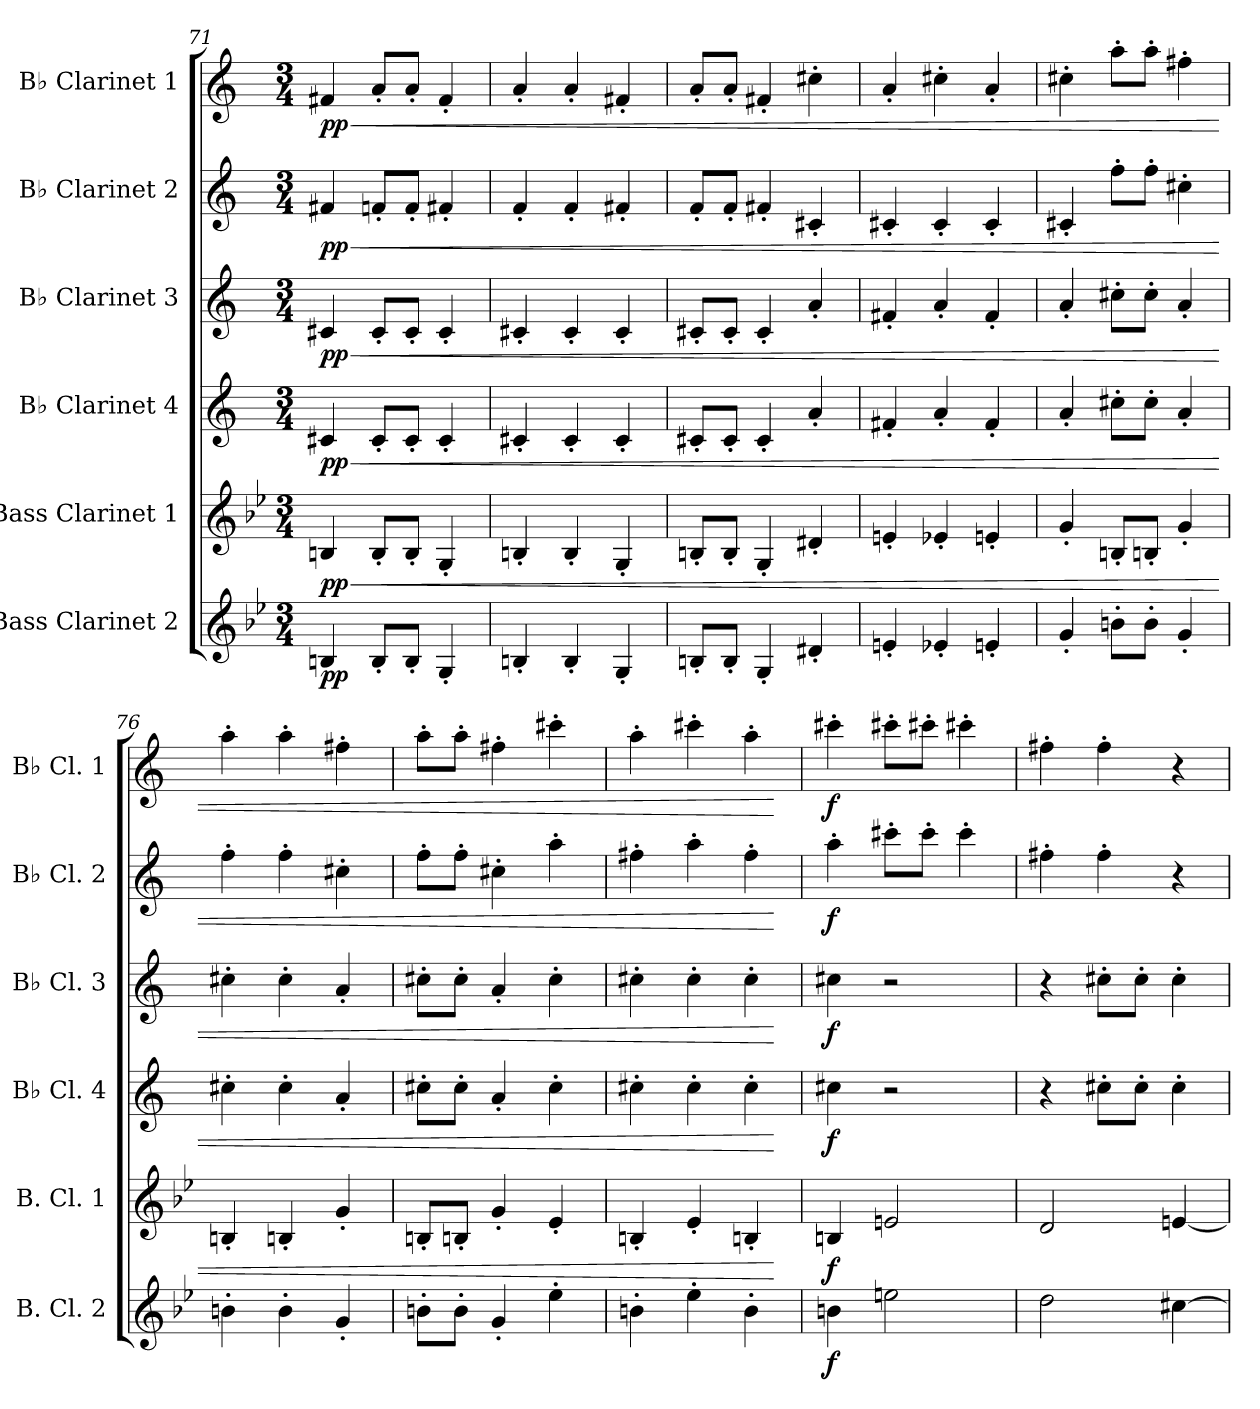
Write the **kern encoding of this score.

**kern	**dynam	**kern	**dynam	**kern	**dynam	**kern	**dynam	**kern	**dynam	**kern	**dynam
*part6	*part6	*part5	*part5	*part4	*part4	*part3	*part3	*part2	*part2	*part1	*part1
*staff6	*staff6	*staff5	*staff5	*staff4	*staff4	*staff3	*staff3	*staff2	*staff2	*staff1	*staff1
*I"Bass Clarinet 2	*	*I"Bass Clarinet 1	*	*I"B♭ Clarinet 4	*	*I"B♭ Clarinet 3	*	*I"B♭ Clarinet 2	*	*I"B♭ Clarinet 1	*
*I'B. Cl. 2	*	*I'B. Cl. 1	*	*I'B♭ Cl. 4	*	*I'B♭ Cl. 3	*	*I'B♭ Cl. 2	*	*I'B♭ Cl. 1	*
*clefG2	*	*clefG2	*	*clefG2	*	*clefG2	*	*clefG2	*	*clefG2	*
*ITrd8c14	*	*ITrd8c14	*	*ITrd1c2	*	*ITrd1c2	*	*ITrd1c2	*	*ITrd1c2	*
*k[b-e-]	*	*k[b-e-]	*	*k[b-e-]	*	*k[b-e-]	*	*k[b-e-]	*	*k[b-e-]	*
*M3/4	*	*M3/4	*	*M3/4	*	*M3/4	*	*M3/4	*	*M3/4	*
=71	=71	=71	=71	=71	=71	=71	=71	=71	=71	=71	=71
!	!LO:DY:b	!	!LO:HP:b	!	!LO:HP:b	!	!LO:HP:b	!	!LO:HP:b	!	!LO:HP:b
!	!	!	!LO:DY:n=1:b	!	!LO:DY:n=1:b	!	!LO:DY:n=1:b	!	!LO:DY:n=1:b	!	!LO:DY:n=1:b
4BBn/	pp	4BBn/	< pp	4Bn/	< pp	4Bn/	< pp	4en/	< pp	4en/	< pp
8BB'/L	.	8BB'/L	.	8B'/L	.	8B'/L	.	8e-X'/L	.	8g'/L	.
8BB'/J	.	8BB'/J	.	8B'/J	.	8B'/J	.	8e-'/J	.	8g'/J	.
4GG'/	.	4GG'/	.	4B'/	.	4B'/	.	4en'/	.	4e'/	.
=72	=72	=72	=72	=72	=72	=72	=72	=72	=72	=72	=72
4BBn'/	.	4BBn'/	.	4Bn'/	.	4Bn'/	.	4e-'/	.	4g'/	.
4BB'/	.	4BB'/	.	4B'/	.	4B'/	.	4e-'/	.	4g'/	.
4GG'/	.	4GG'/	.	4B'/	.	4B'/	.	4en'/	.	4en'/	.
!!LO:PB:g=z
=73	=73	=73	=73	=73	=73	=73	=73	=73	=73	=73	=73
8BBn'/L	.	8BBn'/L	.	8Bn'/L	.	8Bn'/L	.	8e-'/L	.	8g'/L	.
8BB'/J	.	8BB'/J	.	8B'/J	.	8B'/J	.	8e-'/J	.	8g'/J	.
4GG'/	.	4GG'/	.	4B'/	.	4B'/	.	4en'/	.	4en'/	.
4D#X'/	.	4D#X'/	.	4g'/	.	4g'/	.	4Bn'/	.	4bn'\	.
=74	=74	=74	=74	=74	=74	=74	=74	=74	=74	=74	=74
4En'/	.	4En'/	.	4en'/	.	4en'/	.	4Bn'/	.	4g'/	.
4E-X'/	.	4E-X'/	.	4g'/	.	4g'/	.	4B'/	.	4bn'\	.
4En'/	.	4En'/	.	4e'/	.	4e'/	.	4B'/	.	4g'/	.
=75	=75	=75	=75	=75	=75	=75	=75	=75	=75	=75	=75
4G'/	.	4G'/	.	4g'/	.	4g'/	.	4Bn'/	.	4bn'\	.
8Bn'\L	.	8BBn'/L	.	8bn'\L	.	8bn'\L	.	8ee-'\L	.	8gg'\L	.
8B'\J	.	8BBn'/J	.	8b'\J	.	8b'\J	.	8ee-'\J	.	8gg'\J	.
4G'/	.	4G'/	.	4g'/	.	4g'/	.	4bn'\	.	4een'\	.
=76	=76	=76	=76	=76	=76	=76	=76	=76	=76	=76	=76
4Bn'\	.	4BBn'/	.	4bn'\	.	4bn'\	.	4ee-'\	.	4gg'\	.
4B'\	.	4BBn'/	.	4b'\	.	4b'\	.	4ee-'\	.	4gg'\	.
4G'/	.	4G'/	.	4g'/	.	4g'/	.	4bn'\	.	4een'\	.
=77	=77	=77	=77	=77	=77	=77	=77	=77	=77	=77	=77
8Bn'\L	.	8BBn'/L	.	8bn'\L	.	8bn'\L	.	8ee-'\L	.	8gg'\L	.
8B'\J	.	8BBn'/J	.	8b'\J	.	8b'\J	.	8ee-'\J	.	8gg'\J	.
4G'/	.	4G'/	.	4g'/	.	4g'/	.	4bn'\	.	4een'\	.
4e-'\	.	4E-'/	.	4b'\	.	4b'\	.	4gg'\	.	4bbn'\	.
=78	=78	=78	=78	=78	=78	=78	=78	=78	=78	=78	=78
4Bn'\	.	4BBn'/	.	4bn'\	.	4bn'\	.	4een'\	.	4gg'\	.
4e-'\	.	4E-'/	.	4b'\	.	4b'\	.	4gg'\	.	4bbn'\	.
4B'\	.	4BBn'/	.	4b'\	.	4b'\	.	4ee'\	.	4gg'\	.
.	.	.	[	.	[	.	[	.	[	.	[
!!LO:LB:g=z
=79	=79	=79	=79	=79	=79	=79	=79	=79	=79	=79	=79
!	!LO:DY:b	!	!LO:DY:b	!	!LO:DY:b	!	!LO:DY:b	!	!LO:DY:b	!	!LO:DY:b
4Bn\	f	4BBn/	f	4bn\	f	4bn\	f	4gg'\	f	4bbn'\	f
2en\	.	2En/	.	2r	.	2r	.	8bbn'\L	.	8bbn'\L	.
.	.	.	.	.	.	.	.	8bb'\J	.	8bbn'\J	.
.	.	.	.	.	.	.	.	4bb'\	.	4bbn'\	.
=80	=80	=80	=80	=80	=80	=80	=80	=80	=80	=80	=80
2d\	.	2D/	.	4r	.	4r	.	4een'\	.	4een'\	.
.	.	.	.	8bn'\L	.	8bn'\L	.	4ee'\	.	4ee'\	.
.	.	.	.	8b'\J	.	8b'\J	.	.	.	.	.
[4c#X\	.	[4En/	.	4b'\	.	4b'\	.	4r	.	4r	.
=	=	=	=	=	=	=	=	=	=	=	=
*-	*-	*-	*-	*-	*-	*-	*-	*-	*-	*-	*-
